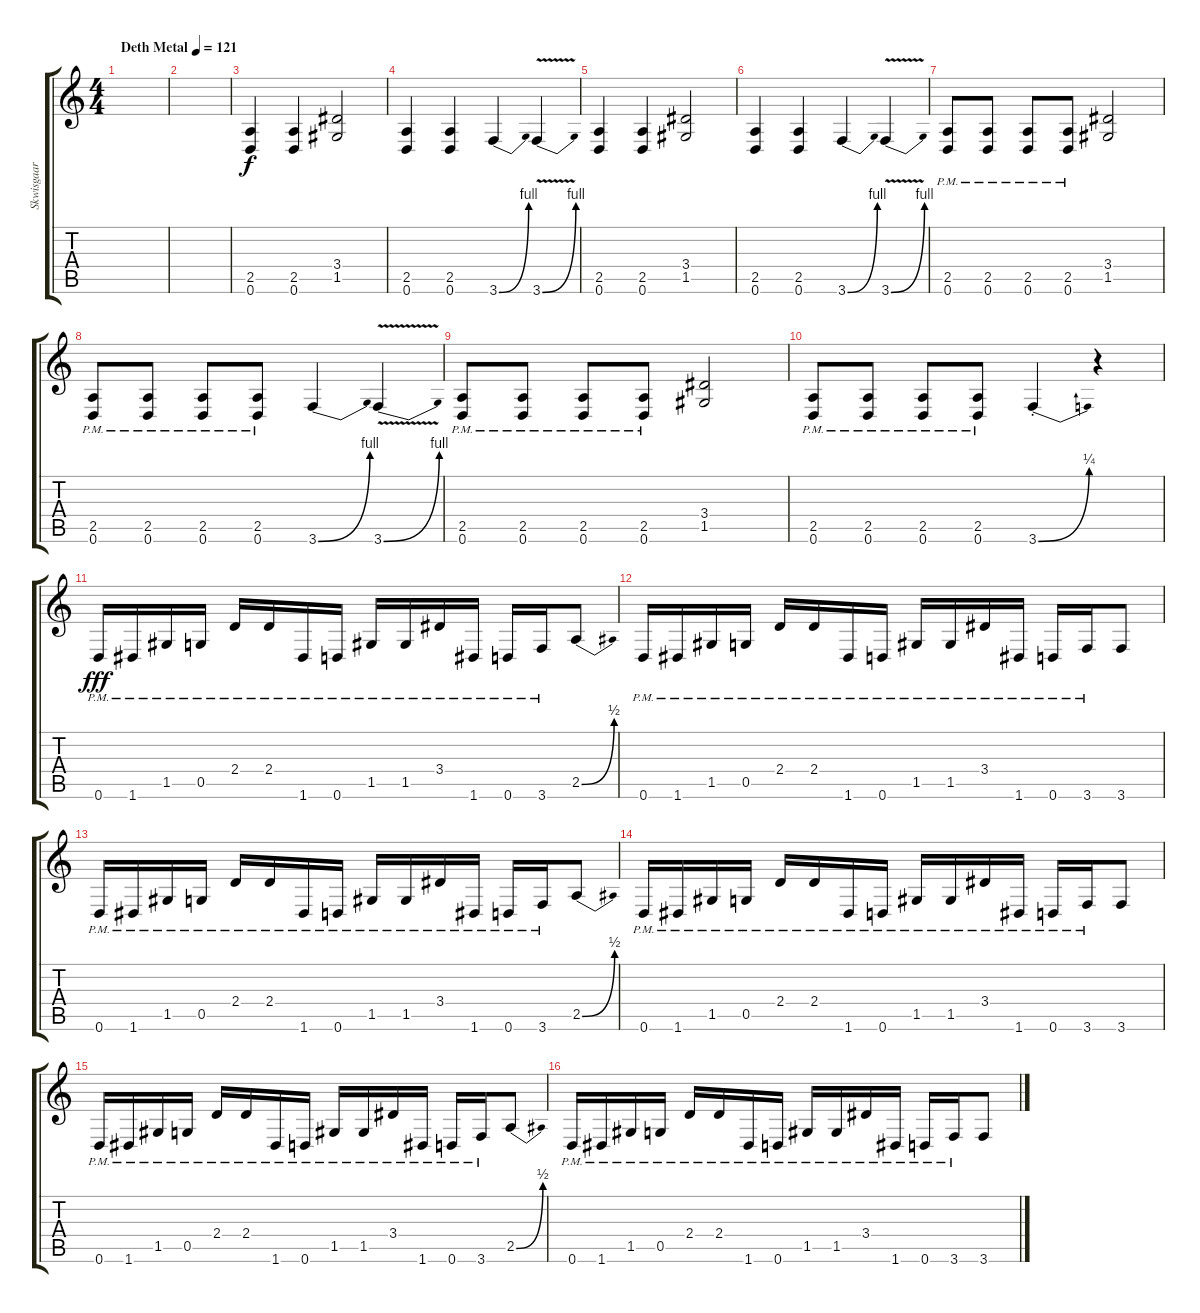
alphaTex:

\track ("Skwisgaar Skwigelf" "Skwisgaar ") {instrument distortionguitar bank 1}
\staff {score tabs}
\tuning (D4 A3 F3 C3 G2 D2) {hide}
\ts (4 4)
\tempo (121 "Deth Metal")
\clef g2
\ks c
|
|
(2.5 0.6).4 (2.5 0.6).4{dy f} (3.4 1.5).2 |
(2.5 0.6).4 (2.5 0.6).4 3.6{be (bend 0 0 60 4)}.4 3.6{be (bend 0 0 60 4) v}.4 |
(2.5 0.6).4 (2.5 0.6).4 (3.4 1.5).2 |
(2.5 0.6).4 (2.5 0.6).4 3.6{be (bend 0 0 60 4)}.4 3.6{be (bend 0 0 60 4) v}.4 |
(2.5{pm} 0.6).8 (2.5{pm} 0.6).8 (2.5{pm} 0.6).8 (2.5{pm} 0.6).8 (3.4 1.5).2 |
(2.5{pm} 0.6).8 (2.5{pm} 0.6).8 (2.5{pm} 0.6).8 (2.5{pm} 0.6).8 3.6{be (bend 0 0 60 4)}.4 3.6{be (bend 0 0 60 4) v}.4 |
(2.5{pm} 0.6).8 (2.5{pm} 0.6).8 (2.5{pm} 0.6).8 (2.5{pm} 0.6).8 (3.4 1.5).2 |
(2.5{pm} 0.6).8 (2.5{pm} 0.6).8 (2.5{pm} 0.6).8 (2.5{pm} 0.6).8 3.6{be (bend 0 0 60 1) st}.4 r.4 |
0.6{pm}.16{dy fff} 1.6{pm}.16 1.5{pm}.16 0.5{pm}.16 2.4{pm}.16 2.4{pm}.16 1.6{pm}.16 0.6{pm}.16 1.5{pm}.16 1.5{pm}.16 3.4{pm}.16 1.6{pm}.16 0.6{pm}.16 3.6{pm}.16 2.5{be (bend 0 0 60 2)}.8 |
0.6{pm}.16 1.6{pm}.16 1.5{pm}.16 0.5{pm}.16 2.4{pm}.16 2.4{pm}.16 1.6{pm}.16 0.6{pm}.16 1.5{pm}.16 1.5{pm}.16 3.4{pm}.16 1.6{pm}.16 0.6{pm}.16 3.6{pm}.16 3.6.8 |
0.6{pm}.16 1.6{pm}.16 1.5{pm}.16 0.5{pm}.16 2.4{pm}.16 2.4{pm}.16 1.6{pm}.16 0.6{pm}.16 1.5{pm}.16 1.5{pm}.16 3.4{pm}.16 1.6{pm}.16 0.6{pm}.16 3.6{pm}.16 2.5{be (bend 0 0 60 2)}.8 |
0.6{pm}.16 1.6{pm}.16 1.5{pm}.16 0.5{pm}.16 2.4{pm}.16 2.4{pm}.16 1.6{pm}.16 0.6{pm}.16 1.5{pm}.16 1.5{pm}.16 3.4{pm}.16 1.6{pm}.16 0.6{pm}.16 3.6{pm}.16 3.6.8 |
0.6{pm}.16 1.6{pm}.16 1.5{pm}.16 0.5{pm}.16 2.4{pm}.16 2.4{pm}.16 1.6{pm}.16 0.6{pm}.16 1.5{pm}.16 1.5{pm}.16 3.4{pm}.16 1.6{pm}.16 0.6{pm}.16 3.6{pm}.16 2.5{be (bend 0 0 60 2)}.8 |
0.6{pm}.16 1.6{pm}.16 1.5{pm}.16 0.5{pm}.16 2.4{pm}.16 2.4{pm}.16 1.6{pm}.16 0.6{pm}.16 1.5{pm}.16 1.5{pm}.16 3.4{pm}.16 1.6{pm}.16 0.6{pm}.16 3.6{pm}.16 3.6.8
